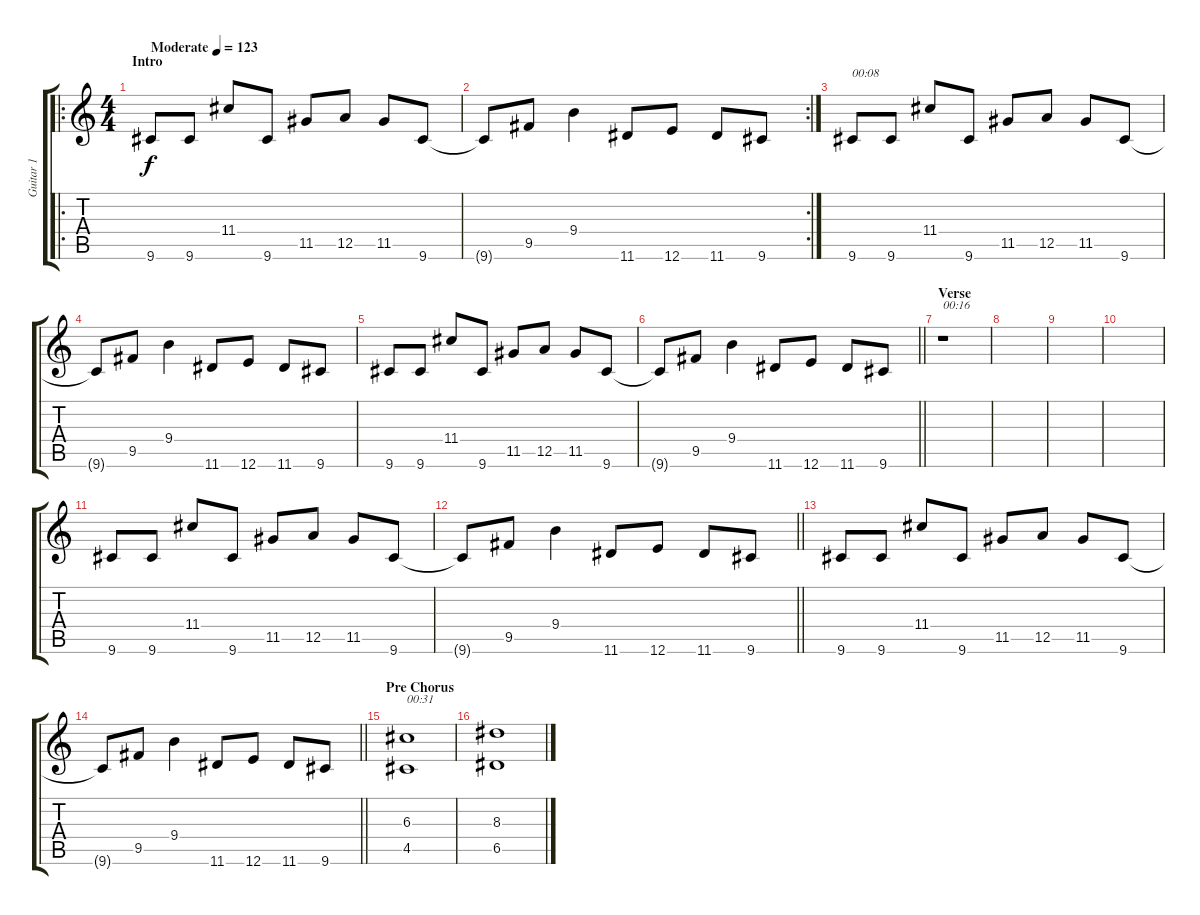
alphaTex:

\track ("Guitar 1" "Guitar 1") {instrument distortionguitar}
\staff {score tabs}
\tuning (E4 B3 G3 D3 A2 E2) {hide}
\ro
\ts (4 4)
\section ("" "Intro")
\tempo (123 "Moderate")
\clef g2
\ks c
9.6.8{dy f instrument distortionguitar} 9.6.8 11.4.8 9.6.8 11.5.8 12.5.8 11.5.8 9.6.8 |
\rc 2
9.6{t}.8 9.5.8 9.4.4 11.6.8 12.6.8 11.6.8 9.6.8 |
9.6.8{txt "00:08"} 9.6.8 11.4.8 9.6.8 11.5.8 12.5.8 11.5.8 9.6.8 |
9.6{t}.8 9.5.8 9.4.4 11.6.8 12.6.8 11.6.8 9.6.8 |
9.6.8 9.6.8 11.4.8 9.6.8 11.5.8 12.5.8 11.5.8 9.6.8 |
\barLineRight lightlight
9.6{t}.8 9.5.8 9.4.4 11.6.8 12.6.8 11.6.8 9.6.8 |
\section ("" "Verse")
r.1{txt "00:16"} |
|
|
|
9.6.8 9.6.8 11.4.8 9.6.8 11.5.8 12.5.8 11.5.8 9.6.8 |
\barLineRight lightlight
9.6{t}.8 9.5.8 9.4.4 11.6.8 12.6.8 11.6.8 9.6.8 |
9.6.8 9.6.8 11.4.8 9.6.8 11.5.8 12.5.8 11.5.8 9.6.8 |
\barLineRight lightlight
9.6{t}.8 9.5.8 9.4.4 11.6.8 12.6.8 11.6.8 9.6.8 |
\section ("" "Pre Chorus")
(6.3 4.5).1{txt "00:31"} |
(8.3 6.5).1
